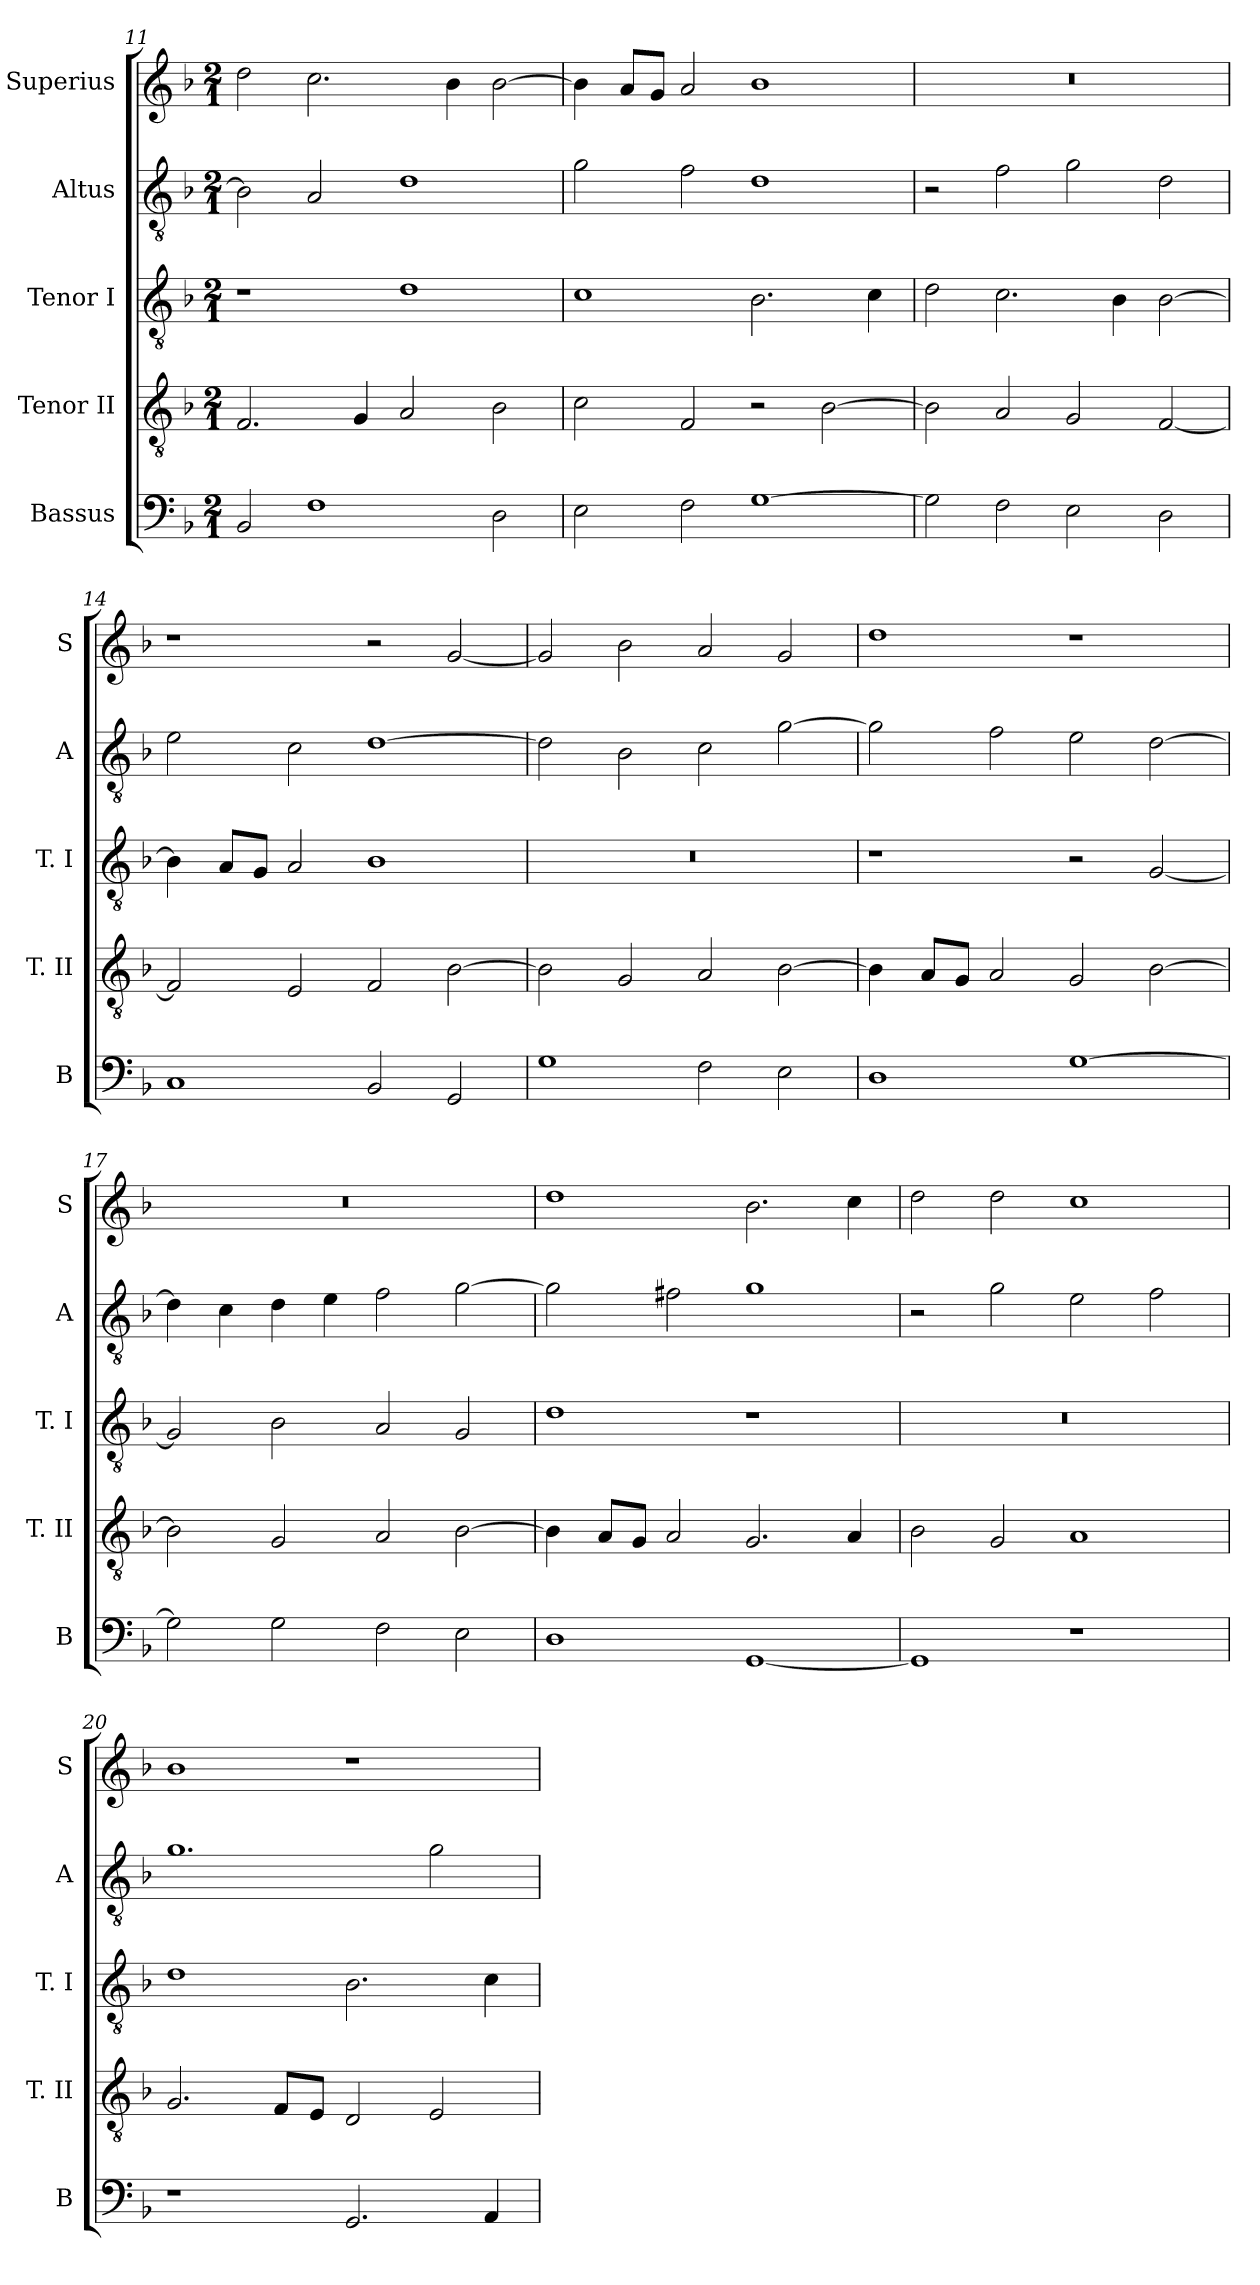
**kern	**kern	**kern	**kern	**kern
*part5	*part4	*part3	*part2	*part1
*staff5	*staff4	*staff3	*staff2	*staff1
*I"Bassus	*I"Tenor II	*I"Tenor I	*I"Altus	*I"Superius
*I'B	*I'T. II	*I'T. I	*I'A	*I'S
*clefF4	*clefGv2	*clefGv2	*clefGv2	*clefG2
*k[b-]	*k[b-]	*k[b-]	*k[b-]	*k[b-]
*M2/1	*M2/1	*M2/1	*M2/1	*M2/1
=11	=11	=11	=11	=11
2BB-	2.F	1r	2B-]	2dd
1F	.	.	2A	2.cc
.	4G	.	.	.
.	2A	1d	1d	.
.	.	.	.	4b-
2D	2B-	.	.	[2b-
=12	=12	=12	=12	=12
2E	2c	1c	2g	4b-]
.	.	.	.	8aL
.	.	.	.	8gJ
2F	2F	.	2f	2a
[1G	2r	2.B-	1d	1b-
.	[2B-	.	.	.
.	.	4c	.	.
=13	=13	=13	=13	=13
2G]	2B-]	2d	2r	0r
2F	2A	2.c	2f	.
2E	2G	.	2g	.
.	.	4B-	.	.
2D	[2F	[2B-	2d	.
=14	=14	=14	=14	=14
1C	2F]	4B-]	2e	1r
.	.	8AL	.	.
.	.	8GJ	.	.
.	2E	2A	2c	.
2BB-	2F	1B-	[1d	2r
2GG	[2B-	.	.	[2g
=15	=15	=15	=15	=15
1G	2B-]	0r	2d]	2g]
.	2G	.	2B-	2b-
2F	2A	.	2c	2a
2E	[2B-	.	[2g	2g
=16	=16	=16	=16	=16
1D	4B-]	1r	2g]	1dd
.	8AL	.	.	.
.	8GJ	.	.	.
.	2A	.	2f	.
[1G	2G	2r	2e	1r
.	[2B-	[2G	[2d	.
=17	=17	=17	=17	=17
2G]	2B-]	2G]	4d]	0r
.	.	.	4c	.
2G	2G	2B-	4d	.
.	.	.	4e	.
2F	2A	2A	2f	.
2E	[2B-	2G	[2g	.
=18	=18	=18	=18	=18
1D	4B-]	1d	2g]	1dd
.	8AL	.	.	.
.	8GJ	.	.	.
.	2A	.	2f#X	.
[1GG	2.G	1r	1g	2.b-
.	4A	.	.	4cc
=19	=19	=19	=19	=19
1GG]	2B-	0r	2r	2dd
.	2G	.	2g	2dd
1r	1A	.	2e	1cc
.	.	.	2f	.
=20	=20	=20	=20	=20
1r	2.G	1d	1.g	1b-
.	8FL	.	.	.
.	8EJ	.	.	.
2.GG	2D	2.B-	.	1r
.	2E	.	2g	.
4AA	.	4c	.	.
=	=	=	=	=
*-	*-	*-	*-	*-
